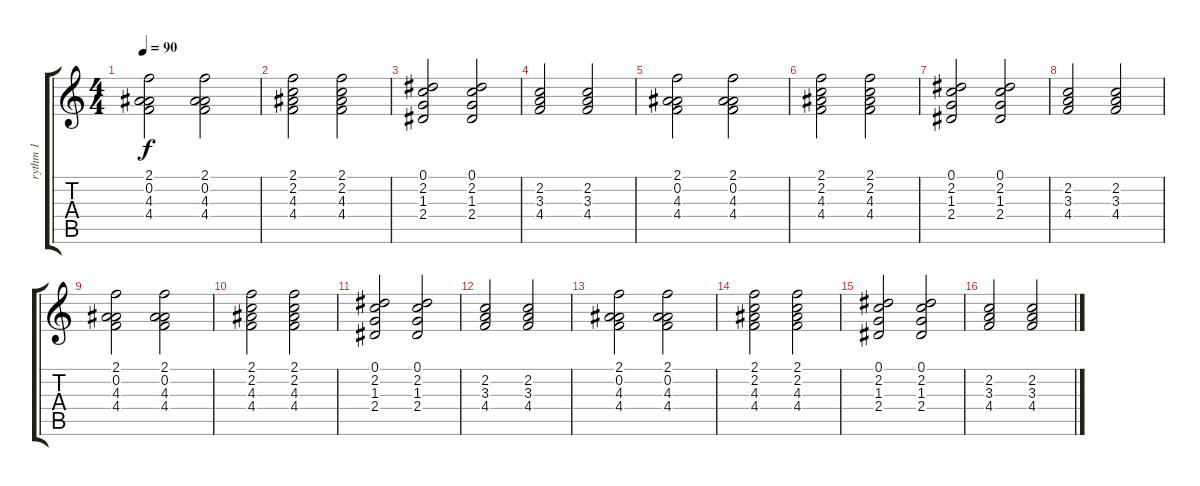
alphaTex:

\track ("rythm 1" "rythm 1") {instrument distortionguitar}
\staff {score tabs}
\tuning (Eb4 Bb3 Gb3 Db3 Ab2 Eb2) {hide}
\ts (4 4)
\tempo 90
\clef g2
\ks c
(2.1 0.2 4.3 4.4).2{dy f} (2.1 0.2 4.3 4.4).2 |
(2.1 2.2 4.3 4.4).2 (2.1 2.2 4.3 4.4).2 |
(0.1 2.2 1.3 2.4).2 (0.1 2.2 1.3 2.4).2 |
(2.2 3.3 4.4).2 (2.2 3.3 4.4).2 |
(2.1 0.2 4.3 4.4).2 (2.1 0.2 4.3 4.4).2 |
(2.1 2.2 4.3 4.4).2 (2.1 2.2 4.3 4.4).2 |
(0.1 2.2 1.3 2.4).2 (0.1 2.2 1.3 2.4).2 |
(2.2 3.3 4.4).2 (2.2 3.3 4.4).2 |
(2.1 0.2 4.3 4.4).2 (2.1 0.2 4.3 4.4).2 |
(2.1 2.2 4.3 4.4).2 (2.1 2.2 4.3 4.4).2 |
(0.1 2.2 1.3 2.4).2 (0.1 2.2 1.3 2.4).2 |
(2.2 3.3 4.4).2 (2.2 3.3 4.4).2 |
(2.1 0.2 4.3 4.4).2 (2.1 0.2 4.3 4.4).2 |
(2.1 2.2 4.3 4.4).2 (2.1 2.2 4.3 4.4).2 |
(0.1 2.2 1.3 2.4).2 (0.1 2.2 1.3 2.4).2 |
(2.2 3.3 4.4).2 (2.2 3.3 4.4).2
